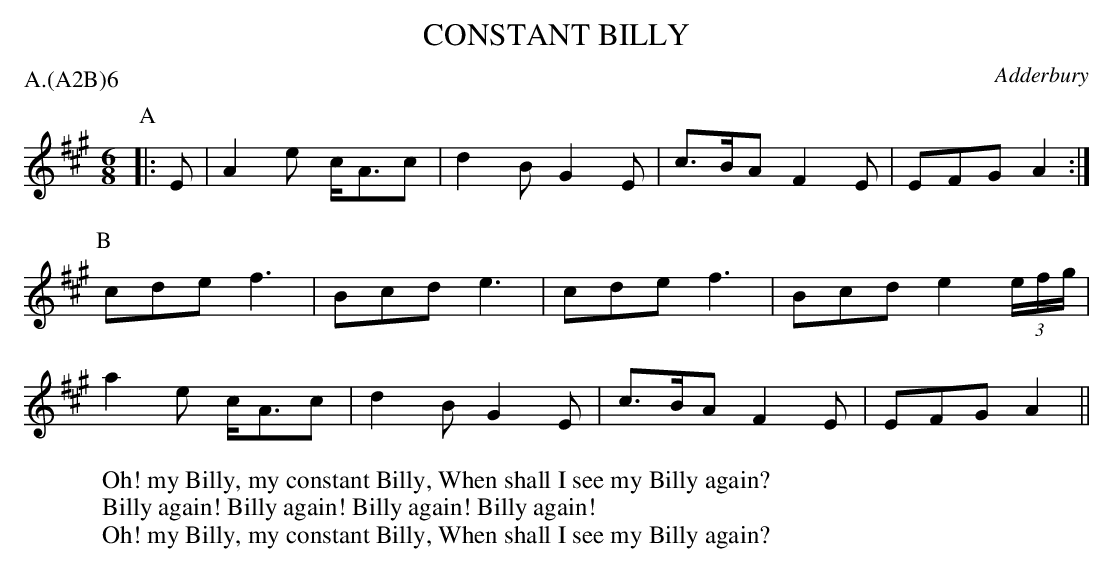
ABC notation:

X:1
T: CONSTANT BILLY
O: Adderbury
P: A.(A2B)6
W: Oh! my Billy, my constant Billy, When shall I see my Billy again?
W: Billy again! Billy again! Billy again! Billy again!
W: Oh! my Billy, my constant Billy, When shall I see my Billy again?
M: 6/8
L: 1/8
K: A
P: A
|: E |\
    A2e c<Ac | d2B G2E | c>BA F2E | EFG A2 :|
P: B
    cde f3   | Bcd e3  | cde  f3  | Bcd e2(3e/f/g/ |
    a2e c<Ac | d2B G2E | c>BA F2E | EFG A2 ||
